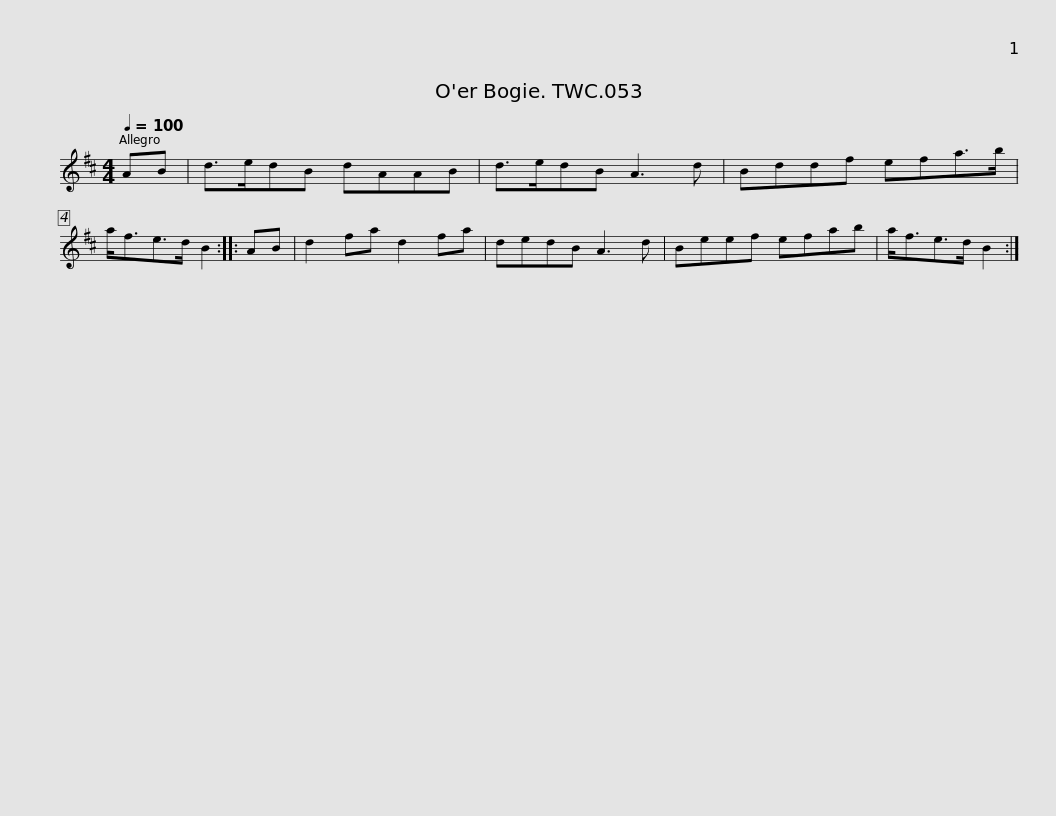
X:1
L:1/8
Q:1/4=100
M:4/4
I:linebreak $
K:D
V:1 treble
V:1
 AB | d>edB dAAB | d>edB A3 d | Bddf efa>b | a<fe>d B2 :: %5
 AB | d2 fa d2 fa |$ dedB A3 d | Beef efab | a<fe>d B2 :| %10
